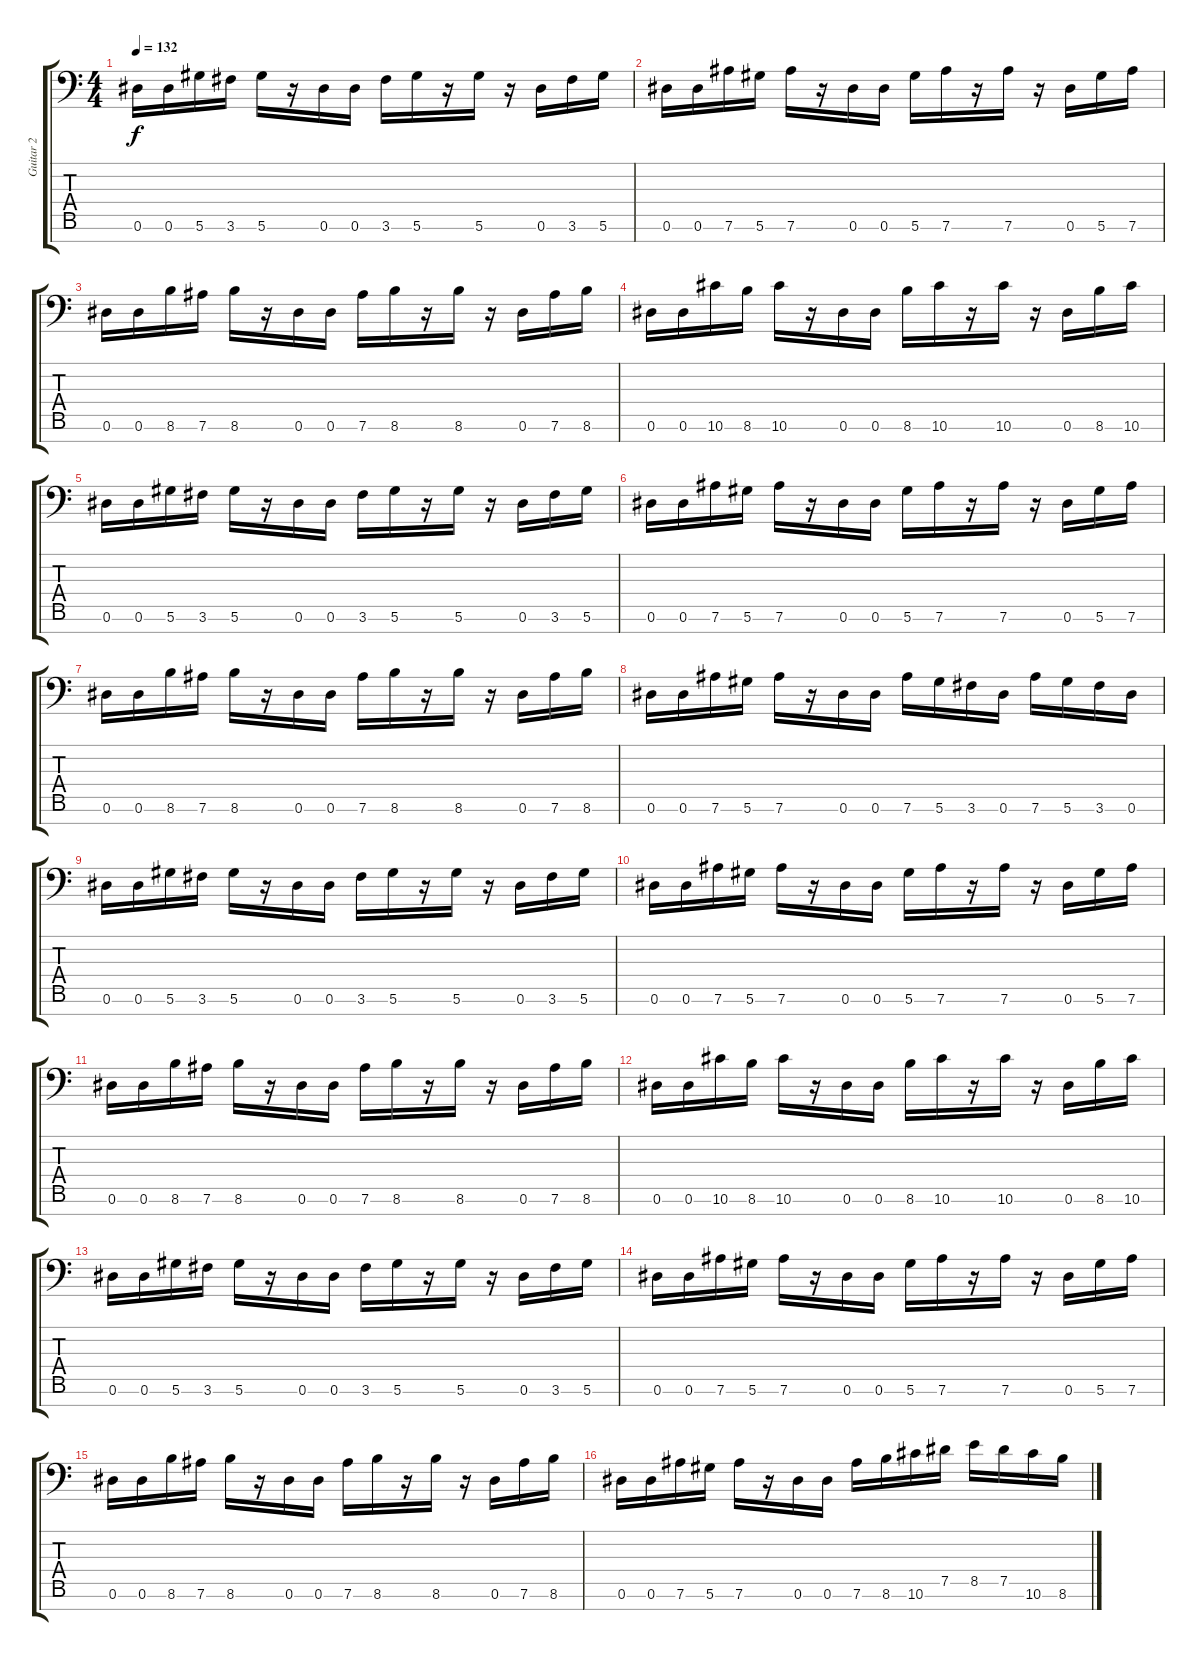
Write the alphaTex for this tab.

\track ("Guitar 2" "Guitar 2") {mute instrument distortionguitar}
\staff {score tabs}
\tuning (Eb4 Bb3 Gb3 Db3 Ab2 Eb2 Bb1) {hide}
\ts (4 4)
\tempo 132
\clef f4
\ks c
0.6.16{dy f} 0.6.16 5.6.16 3.6.16 5.6.16 r.16 0.6.16 0.6.16 3.6.16 5.6.16 r.16 5.6.16 r.16 0.6.16 3.6.16 5.6.16 |
0.6.16 0.6.16 7.6.16 5.6.16 7.6.16 r.16 0.6.16 0.6.16 5.6.16 7.6.16 r.16 7.6.16 r.16 0.6.16 5.6.16 7.6.16 |
0.6.16 0.6.16 8.6.16 7.6.16 8.6.16 r.16 0.6.16 0.6.16 7.6.16 8.6.16 r.16 8.6.16 r.16 0.6.16 7.6.16 8.6.16 |
0.6.16 0.6.16 10.6.16 8.6.16 10.6.16 r.16 0.6.16 0.6.16 8.6.16 10.6.16 r.16 10.6.16 r.16 0.6.16 8.6.16 10.6.16 |
0.6.16 0.6.16 5.6.16 3.6.16 5.6.16 r.16 0.6.16 0.6.16 3.6.16 5.6.16 r.16 5.6.16 r.16 0.6.16 3.6.16 5.6.16 |
0.6.16 0.6.16 7.6.16 5.6.16 7.6.16 r.16 0.6.16 0.6.16 5.6.16 7.6.16 r.16 7.6.16 r.16 0.6.16 5.6.16 7.6.16 |
0.6.16 0.6.16 8.6.16 7.6.16 8.6.16 r.16 0.6.16 0.6.16 7.6.16 8.6.16 r.16 8.6.16 r.16 0.6.16 7.6.16 8.6.16 |
0.6.16 0.6.16 7.6.16 5.6.16 7.6.16 r.16 0.6.16 0.6.16 7.6.16 5.6.16 3.6.16 0.6.16 7.6.16 5.6.16 3.6.16 0.6.16 |
0.6.16 0.6.16 5.6.16 3.6.16 5.6.16 r.16 0.6.16 0.6.16 3.6.16 5.6.16 r.16 5.6.16 r.16 0.6.16 3.6.16 5.6.16 |
0.6.16 0.6.16 7.6.16 5.6.16 7.6.16 r.16 0.6.16 0.6.16 5.6.16 7.6.16 r.16 7.6.16 r.16 0.6.16 5.6.16 7.6.16 |
0.6.16 0.6.16 8.6.16 7.6.16 8.6.16 r.16 0.6.16 0.6.16 7.6.16 8.6.16 r.16 8.6.16 r.16 0.6.16 7.6.16 8.6.16 |
0.6.16 0.6.16 10.6.16 8.6.16 10.6.16 r.16 0.6.16 0.6.16 8.6.16 10.6.16 r.16 10.6.16 r.16 0.6.16 8.6.16 10.6.16 |
0.6.16 0.6.16 5.6.16 3.6.16 5.6.16 r.16 0.6.16 0.6.16 3.6.16 5.6.16 r.16 5.6.16 r.16 0.6.16 3.6.16 5.6.16 |
0.6.16 0.6.16 7.6.16 5.6.16 7.6.16 r.16 0.6.16 0.6.16 5.6.16 7.6.16 r.16 7.6.16 r.16 0.6.16 5.6.16 7.6.16 |
0.6.16 0.6.16 8.6.16 7.6.16 8.6.16 r.16 0.6.16 0.6.16 7.6.16 8.6.16 r.16 8.6.16 r.16 0.6.16 7.6.16 8.6.16 |
0.6.16 0.6.16 7.6.16 5.6.16 7.6.16 r.16 0.6.16 0.6.16 7.6.16 8.6.16 10.6.16 7.5.16 8.5.16 7.5.16 10.6.16 8.6.16
